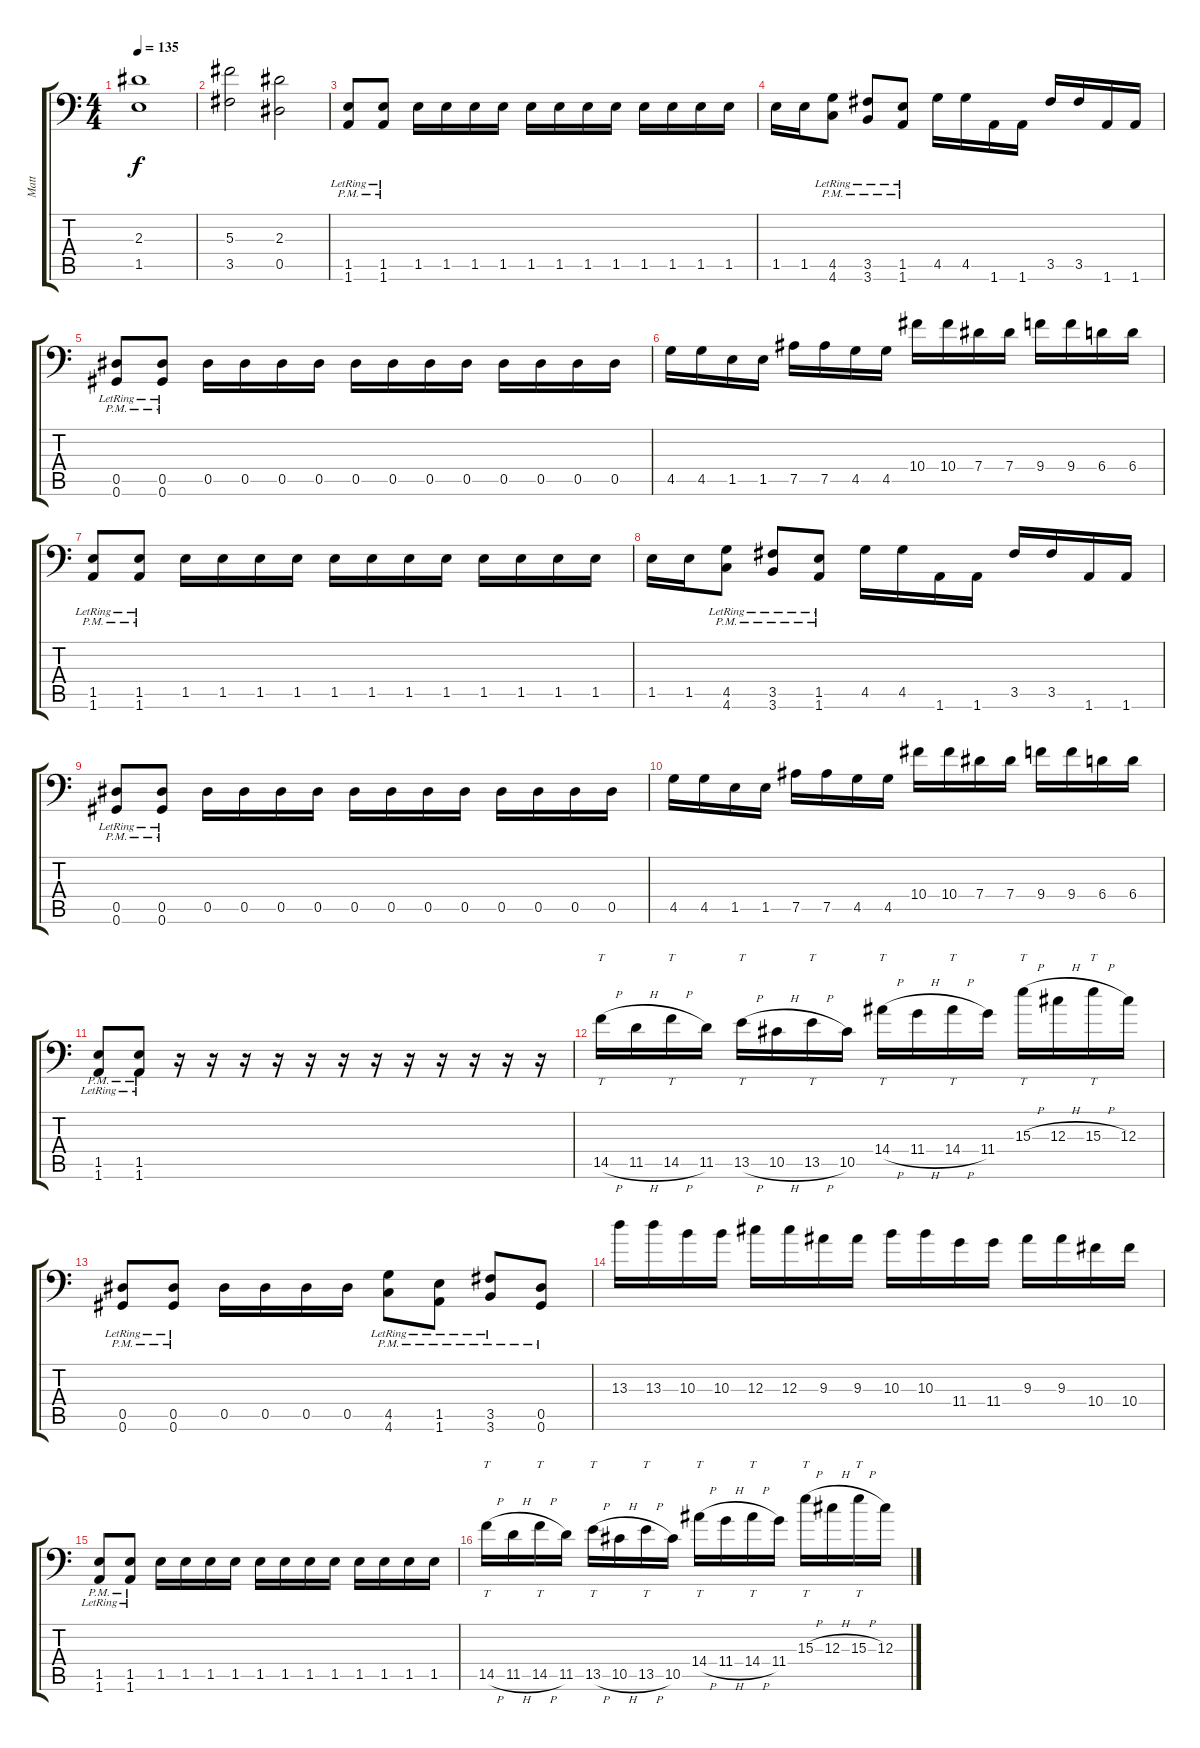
\track ("Matt" "Matt") {instrument overdrivenguitar}
\staff {score tabs}
\tuning (Bb3 F3 Db3 Ab2 Eb2 Ab1) {hide}
\ts (4 4)
\tempo 135
\clef f4
\ks c
(2.3 1.5).1{dy f} |
(5.3 3.5).2 (2.3 0.5).2 |
(1.5{pm lr} 1.6{pm lr}).8 (1.5{pm lr} 1.6{pm}).8 1.5.16 1.5.16 1.5.16 1.5.16 1.5.16 1.5.16 1.5.16 1.5.16 1.5.16 1.5.16 1.5.16 1.5.16 |
1.5.16 1.5.16 (4.5{pm lr} 4.6{pm lr}).8 (3.5{pm lr} 3.6{pm lr}).8 (1.5{pm lr} 1.6{pm}).8 4.5.16 4.5.16 1.6.16 1.6.16 3.5.16 3.5.16 1.6.16 1.6.16 |
(0.5{pm lr} 0.6{pm lr}).8 (0.5{pm lr} 0.6{pm}).8 0.5.16 0.5.16 0.5.16 0.5.16 0.5.16 0.5.16 0.5.16 0.5.16 0.5.16 0.5.16 0.5.16 0.5.16 |
4.5.16 4.5.16 1.5.16 1.5.16 7.5.16 7.5.16 4.5.16 4.5.16 10.4.16 10.4.16 7.4.16 7.4.16 9.4.16 9.4.16 6.4.16 6.4.16 |
(1.5{pm lr} 1.6{pm lr}).8 (1.5{pm lr} 1.6{pm}).8 1.5.16 1.5.16 1.5.16 1.5.16 1.5.16 1.5.16 1.5.16 1.5.16 1.5.16 1.5.16 1.5.16 1.5.16 |
1.5.16 1.5.16 (4.5{pm lr} 4.6{pm lr}).8 (3.5{pm lr} 3.6{pm lr}).8 (1.5{pm lr} 1.6{pm}).8 4.5.16 4.5.16 1.6.16 1.6.16 3.5.16 3.5.16 1.6.16 1.6.16 |
(0.5{pm lr} 0.6{pm lr}).8 (0.5{pm lr} 0.6{pm}).8 0.5.16 0.5.16 0.5.16 0.5.16 0.5.16 0.5.16 0.5.16 0.5.16 0.5.16 0.5.16 0.5.16 0.5.16 |
4.5.16 4.5.16 1.5.16 1.5.16 7.5.16 7.5.16 4.5.16 4.5.16 10.4.16 10.4.16 7.4.16 7.4.16 9.4.16 9.4.16 6.4.16 6.4.16 |
(1.5{pm lr} 1.6{pm lr}).8 (1.5{pm lr} 1.6{pm}).8 r.16 r.16 r.16 r.16 r.16 r.16 r.16 r.16 r.16 r.16 r.16 r.16 |
14.5{h}.16{tt} 11.5{h}.16 14.5{h}.16{tt} 11.5.16 13.5{h}.16{tt} 10.5{h}.16 13.5{h}.16{tt} 10.5.16 14.4{h}.16{tt} 11.4{h}.16 14.4{h}.16{tt} 11.4.16 15.3{h}.16{tt} 12.3{h}.16 15.3{h}.16{tt} 12.3.16 |
(0.5{pm lr} 0.6{pm lr}).8 (0.5{pm lr} 0.6{pm}).8 0.5.16 0.5.16 0.5.16 0.5.16 (4.5{pm lr} 4.6{pm lr}).8 (1.5{pm lr} 1.6{pm lr}).8 (3.5{pm lr} 3.6{pm lr}).8 (0.5{pm} 0.6{pm}).8 |
13.3.16 13.3.16 10.3.16 10.3.16 12.3.16 12.3.16 9.3.16 9.3.16 10.3.16 10.3.16 11.4.16 11.4.16 9.3.16 9.3.16 10.4.16 10.4.16 |
(1.5{pm lr} 1.6{pm lr}).8 (1.5{pm lr} 1.6{pm}).8 1.5.16 1.5.16 1.5.16 1.5.16 1.5.16 1.5.16 1.5.16 1.5.16 1.5.16 1.5.16 1.5.16 1.5.16 |
14.5{h}.16{tt} 11.5{h}.16 14.5{h}.16{tt} 11.5.16 13.5{h}.16{tt} 10.5{h}.16 13.5{h}.16{tt} 10.5.16 14.4{h}.16{tt} 11.4{h}.16 14.4{h}.16{tt} 11.4.16 15.3{h}.16{tt} 12.3{h}.16 15.3{h}.16{tt} 12.3.16
